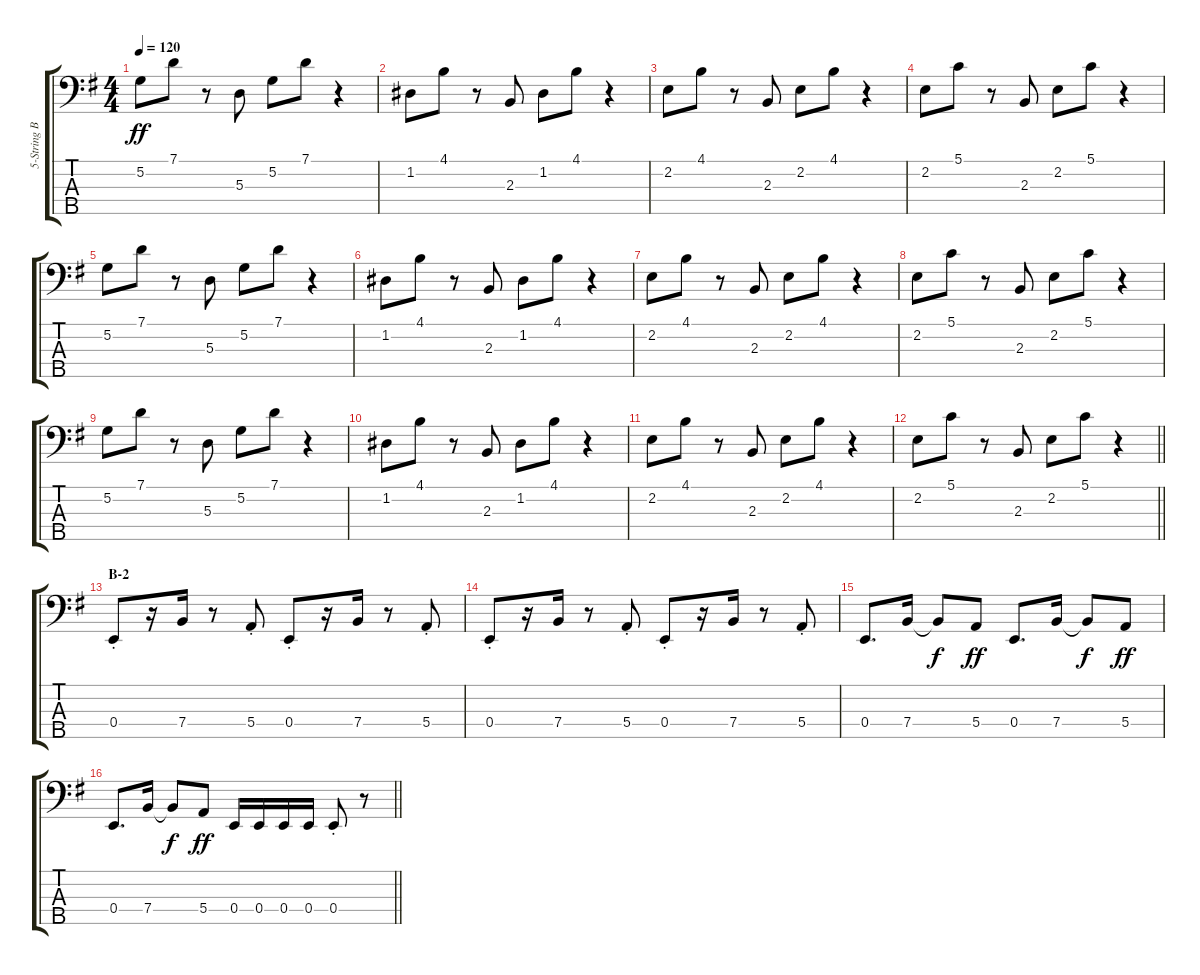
\track ("5-String Bass" "5-String B") {instrument electricbassfinger}
\staff {score tabs}
\tuning (G2 D2 A1 E1 B0) {hide}
\ts (4 4)
\tempo 120
\clef f4
\ks g
5.2.8{dy ff} 7.1.8 r.8 5.3.8 5.2.8 7.1.8 r.4 |
1.2.8 4.1.8 r.8 2.3.8 1.2.8 4.1.8 r.4 |
2.2.8 4.1.8 r.8 2.3.8 2.2.8 4.1.8 r.4 |
2.2.8 5.1.8 r.8 2.3.8 2.2.8 5.1.8 r.4 |
5.2.8 7.1.8 r.8 5.3.8 5.2.8 7.1.8 r.4 |
1.2.8 4.1.8 r.8 2.3.8 1.2.8 4.1.8 r.4 |
2.2.8 4.1.8 r.8 2.3.8 2.2.8 4.1.8 r.4 |
2.2.8 5.1.8 r.8 2.3.8 2.2.8 5.1.8 r.4 |
5.2.8 7.1.8 r.8 5.3.8 5.2.8 7.1.8 r.4 |
1.2.8 4.1.8 r.8 2.3.8 1.2.8 4.1.8 r.4 |
2.2.8 4.1.8 r.8 2.3.8 2.2.8 4.1.8 r.4 |
\barLineRight lightlight
2.2.8 5.1.8 r.8 2.3.8 2.2.8 5.1.8 r.4 |
\section ("" "B-2")
\ks eminor
0.4{st}.8 r.16 7.4.16 r.8 5.4{st}.8 0.4{st}.8 r.16 7.4.16 r.8 5.4{st}.8 |
0.4{st}.8 r.16 7.4.16 r.8 5.4{st}.8 0.4{st}.8 r.16 7.4.16 r.8 5.4{st}.8 |
0.4.8{d} 7.4.16 7.4{t}.8{dy f} 5.4.8{dy ff} 0.4.8{d} 7.4.16 7.4{t}.8{dy f} 5.4.8{dy ff} |
\barLineRight lightlight
0.4.8{d} 7.4.16 7.4{t}.8{dy f} 5.4.8{dy ff} 0.4.16 0.4.16 0.4.16 0.4.16 0.4{st}.8 r.8
